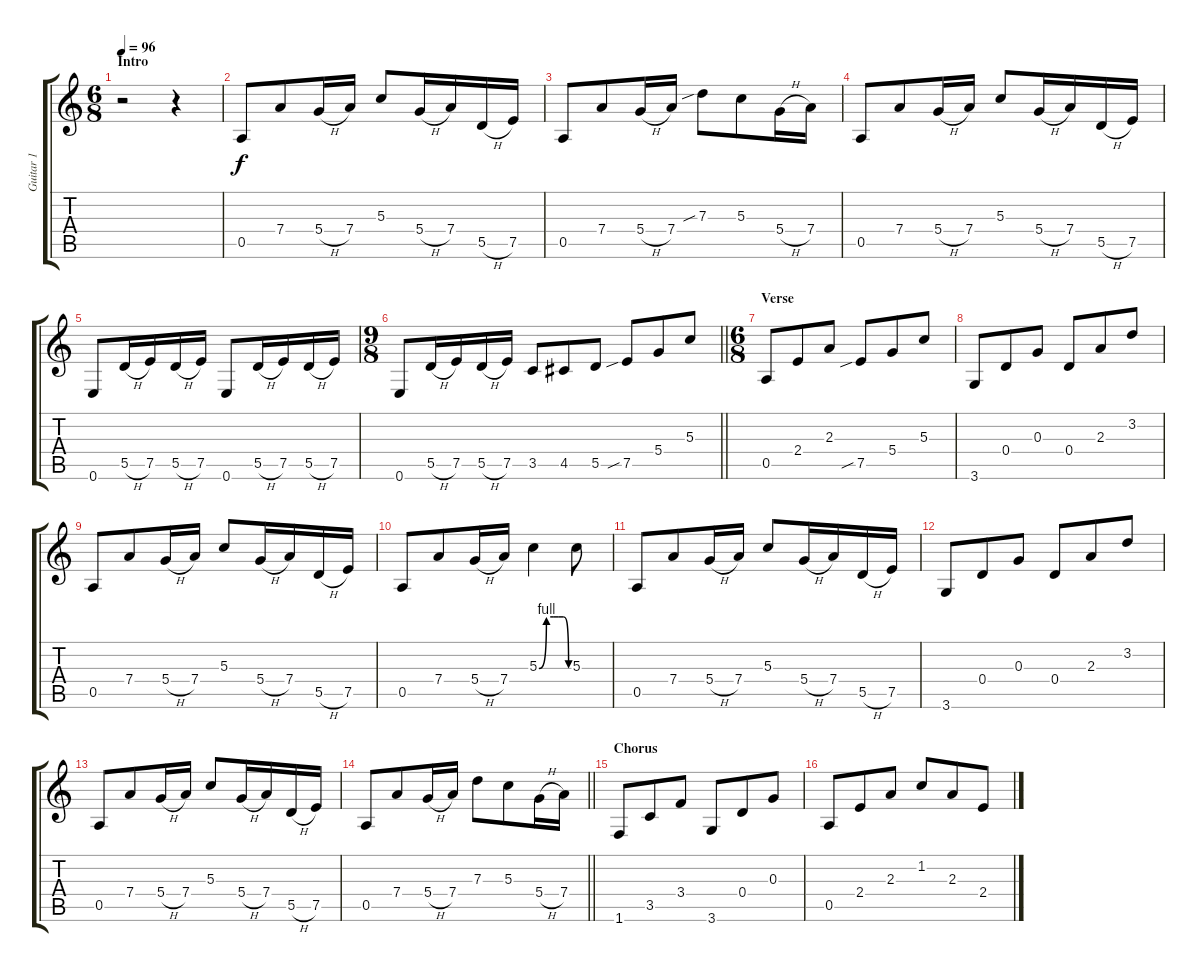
\track ("Guitar 1" "Guitar 1") {instrument overdrivenguitar}
\staff {score tabs}
\tuning (E4 B3 G3 D3 A2 E2) {hide}
\ts (6 8)
\section ("" "Intro")
\tempo 96
\clef g2
\ks c
r.2{dy f instrument overdrivenguitar} r.4 |
0.5.8 7.4.8 5.4{h}.16 7.4.16 5.3.8 5.4{h}.16 7.4.16 5.5{h}.16 7.5.16 |
0.5.8 7.4.8 5.4{h}.16 7.4.16 7.3{sib}.8 5.3.8 5.4{h}.16 7.4.16 |
0.5.8 7.4.8 5.4{h}.16 7.4.16 5.3.8 5.4{h}.16 7.4.16 5.5{h}.16 7.5.16 |
0.6.8 5.5{h}.16 7.5.16 5.5{h}.16 7.5.16 0.6.8 5.5{h}.16 7.5.16 5.5{h}.16 7.5.16 |
\ts (9 8)
\barLineRight lightlight
0.6.8 5.5{h}.16 7.5.16 5.5{h}.16 7.5.16 3.5.8 4.5.8 5.5.8 7.5{sib}.8 5.4.8 5.3.8 |
\ts (6 8)
\section ("" "Verse")
0.5.8 2.4.8 2.3.8 7.5{sib}.8 5.4.8 5.3.8 |
3.6.8 0.4.8 0.3.8 0.4.8 2.3.8 3.2.8 |
0.5.8 7.4.8 5.4{h}.16 7.4.16 5.3.8 5.4{h}.16 7.4.16 5.5{h}.16 7.5.16 |
0.5.8 7.4.8 5.4{h}.16 7.4.16 5.3{be (custom 0 0 15 4 30 4 40 4 50 4 60 0)}.4 5.3.8 |
0.5.8 7.4.8 5.4{h}.16 7.4.16 5.3.8 5.4{h}.16 7.4.16 5.5{h}.16 7.5.16 |
3.6.8 0.4.8 0.3.8 0.4.8 2.3.8 3.2.8 |
0.5.8 7.4.8 5.4{h}.16 7.4.16 5.3.8 5.4{h}.16 7.4.16 5.5{h}.16 7.5.16 |
\barLineRight lightlight
0.5.8 7.4.8 5.4{h}.16 7.4.16 7.3.8 5.3.8 5.4{h}.16 7.4.16 |
\section ("" "Chorus")
1.6.8 3.5.8 3.4.8 3.6.8 0.4.8 0.3.8 |
0.5.8 2.4.8 2.3.8 1.2.8 2.3.8 2.4.8
